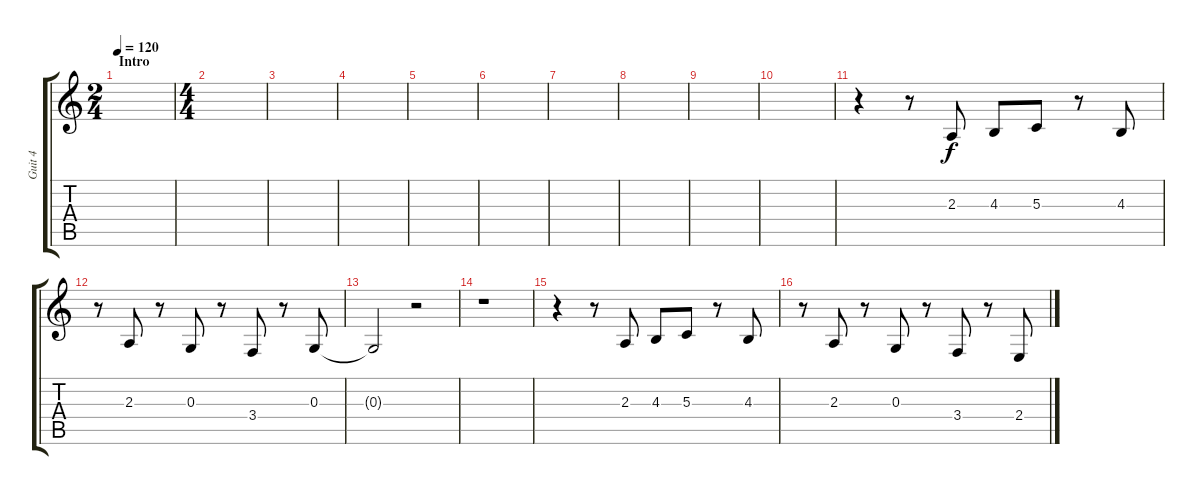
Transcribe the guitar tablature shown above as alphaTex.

\track ("Guit 4" "Guit 4") {instrument acousticgrandpiano}
\staff {score tabs}
\tuning (E4 B3 G3 D3 A2 E2) {hide}
\ts (2 4)
\section ("" "Intro")
\tempo 120
\clef g2
\ks c
|
\ts (4 4)
|
|
|
|
|
|
|
|
|
r.4 r.8 2.3.8 4.3.8 5.3.8 r.8 4.3.8 |
r.8 2.3.8 r.8 0.3.8 r.8 3.4.8 r.8 0.3.8 |
0.3{t}.2 r.2 |
r.1 |
r.4 r.8 2.3.8 4.3.8 5.3.8 r.8 4.3.8 |
r.8 2.3.8 r.8 0.3.8 r.8 3.4.8 r.8 2.4.8
